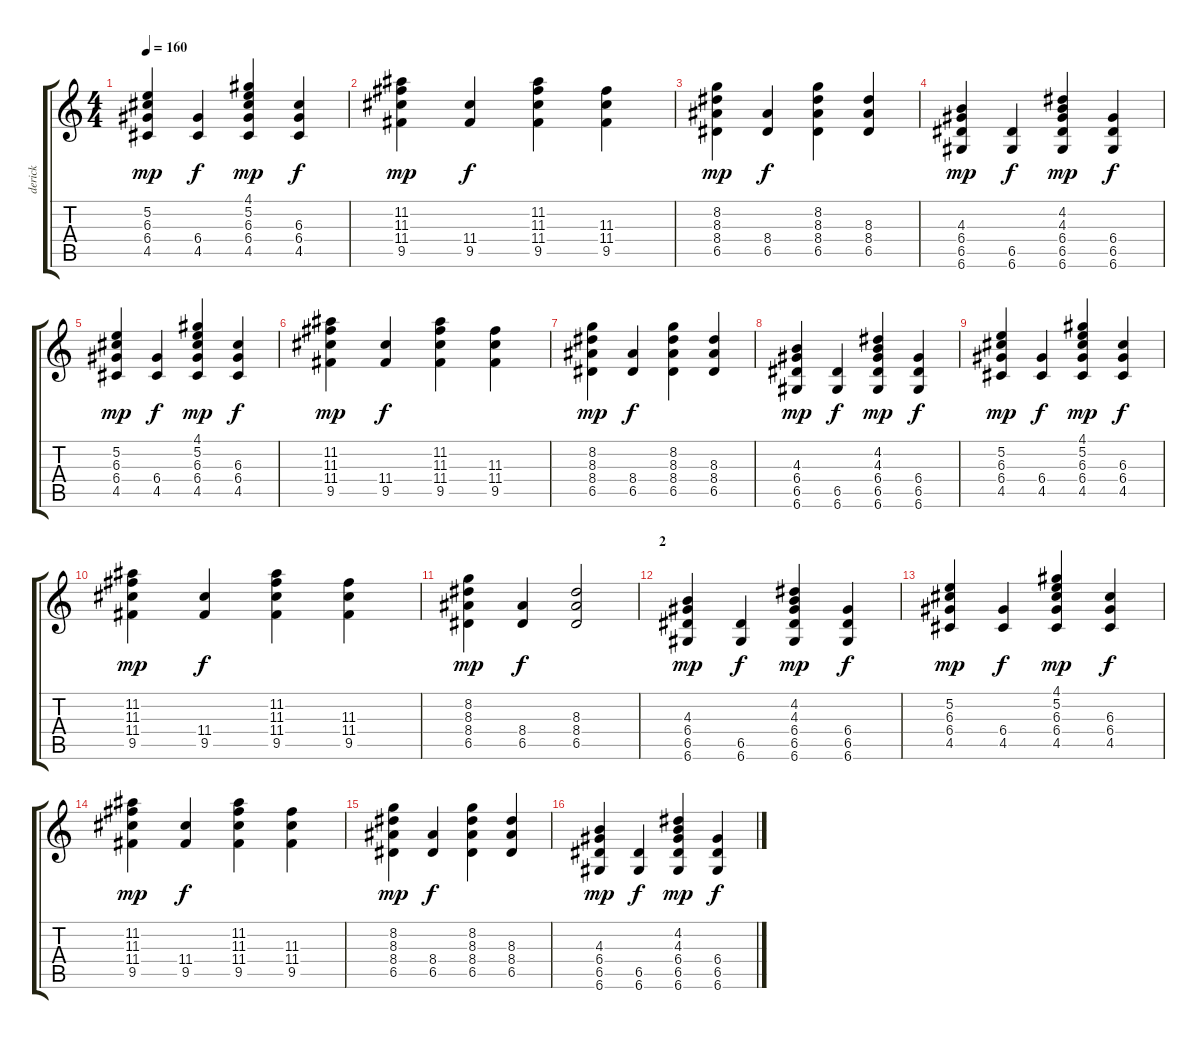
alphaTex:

\track ("derick" "derick") {instrument distortionguitar}
\staff {score tabs}
\tuning (E4 B3 G3 D3 A2 D2) {hide}
\ts (4 4)
\tempo 160
\clef g2
\ks c
(5.2 6.3 6.4 4.5).4{dy mp} (6.4 4.5).4{dy f} (4.1 5.2 6.3 6.4 4.5).4{dy mp} (6.3 6.4 4.5).4{dy f} |
(11.2 11.3 11.4 9.5).4{dy mp} (11.4 9.5).4{dy f} (11.2 11.3 11.4 9.5).4 (11.3 11.4 9.5).4 |
(8.2 8.3 8.4 6.5).4{dy mp} (8.4 6.5).4{dy f} (8.2 8.3 8.4 6.5).4 (8.3 8.4 6.5).4 |
(4.3 6.4 6.5 6.6).4{dy mp} (6.5 6.6).4{dy f} (4.2 4.3 6.4 6.5 6.6).4{dy mp} (6.4 6.5 6.6).4{dy f} |
(5.2 6.3 6.4 4.5).4{dy mp} (6.4 4.5).4{dy f} (4.1 5.2 6.3 6.4 4.5).4{dy mp} (6.3 6.4 4.5).4{dy f} |
(11.2 11.3 11.4 9.5).4{dy mp} (11.4 9.5).4{dy f} (11.2 11.3 11.4 9.5).4 (11.3 11.4 9.5).4 |
(8.2 8.3 8.4 6.5).4{dy mp} (8.4 6.5).4{dy f} (8.2 8.3 8.4 6.5).4 (8.3 8.4 6.5).4 |
(4.3 6.4 6.5 6.6).4{dy mp} (6.5 6.6).4{dy f} (4.2 4.3 6.4 6.5 6.6).4{dy mp} (6.4 6.5 6.6).4{dy f} |
(5.2 6.3 6.4 4.5).4{dy mp} (6.4 4.5).4{dy f} (4.1 5.2 6.3 6.4 4.5).4{dy mp} (6.3 6.4 4.5).4{dy f} |
(11.2 11.3 11.4 9.5).4{dy mp} (11.4 9.5).4{dy f} (11.2 11.3 11.4 9.5).4 (11.3 11.4 9.5).4 |
(8.2 8.3 8.4 6.5).4{dy mp} (8.4 6.5).4{dy f} (8.3 8.4 6.5).2 |
\section ("" "2")
(4.3 6.4 6.5 6.6).4{dy mp} (6.5 6.6).4{dy f} (4.2 4.3 6.4 6.5 6.6).4{dy mp} (6.4 6.5 6.6).4{dy f} |
(5.2 6.3 6.4 4.5).4{dy mp} (6.4 4.5).4{dy f} (4.1 5.2 6.3 6.4 4.5).4{dy mp} (6.3 6.4 4.5).4{dy f} |
(11.2 11.3 11.4 9.5).4{dy mp} (11.4 9.5).4{dy f} (11.2 11.3 11.4 9.5).4 (11.3 11.4 9.5).4 |
(8.2 8.3 8.4 6.5).4{dy mp} (8.4 6.5).4{dy f} (8.2 8.3 8.4 6.5).4 (8.3 8.4 6.5).4 |
(4.3 6.4 6.5 6.6).4{dy mp} (6.5 6.6).4{dy f} (4.2 4.3 6.4 6.5 6.6).4{dy mp} (6.4 6.5 6.6).4{dy f}
